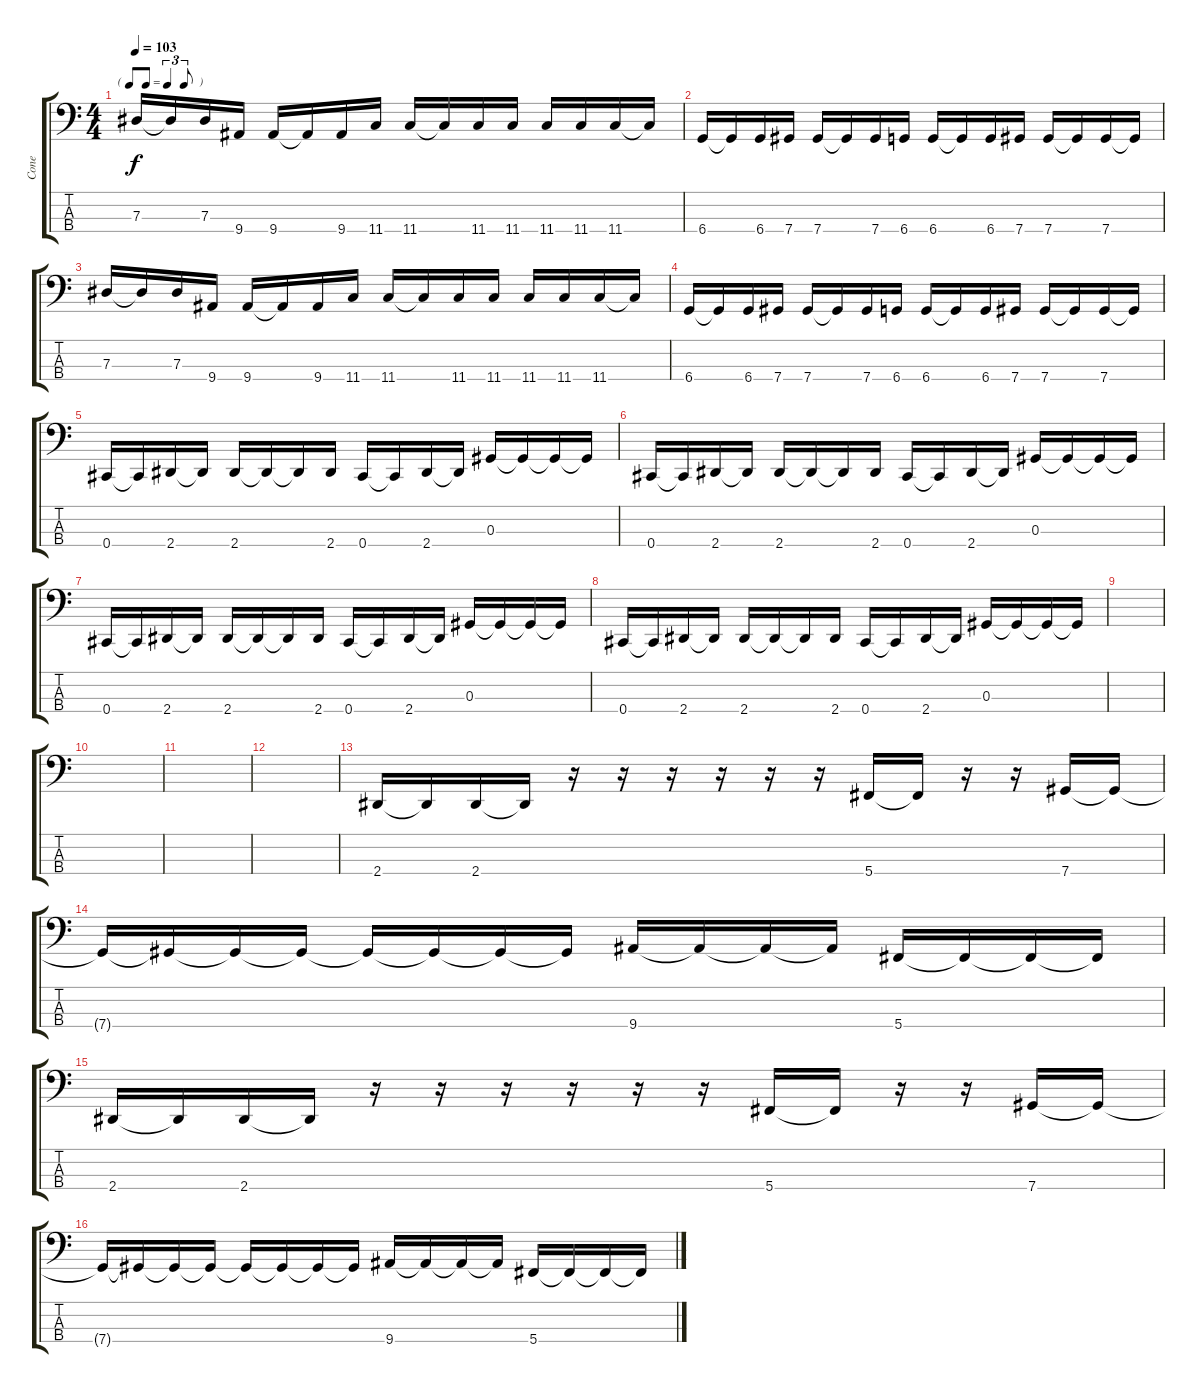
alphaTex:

\track ("Cone" "Cone") {instrument electricbasspick}
\staff {score tabs}
\tuning (Gb2 Db2 Ab1 Db1) {hide}
\ts (4 4)
\tf triplet8th
\tempo 103
\clef f4
\ks c
7.3.16{dy f} 7.3{t}.16 7.3.16 9.4.16 9.4.16 9.4{t}.16 9.4.16 11.4.16 11.4.16 11.4{t}.16 11.4.16 11.4.16 11.4.16 11.4.16 11.4.16 11.4{t}.16 |
6.4.16 6.4{t}.16 6.4.16 7.4.16 7.4.16 7.4{t}.16 7.4.16 6.4.16 6.4.16 6.4{t}.16 6.4.16 7.4.16 7.4.16 7.4{t}.16 7.4.16 7.4{t}.16 |
7.3.16 7.3{t}.16 7.3.16 9.4.16 9.4.16 9.4{t}.16 9.4.16 11.4.16 11.4.16 11.4{t}.16 11.4.16 11.4.16 11.4.16 11.4.16 11.4.16 11.4{t}.16 |
6.4.16 6.4{t}.16 6.4.16 7.4.16 7.4.16 7.4{t}.16 7.4.16 6.4.16 6.4.16 6.4{t}.16 6.4.16 7.4.16 7.4.16 7.4{t}.16 7.4.16 7.4{t}.16 |
0.4.16 0.4{t}.16 2.4.16 2.4{t}.16 2.4.16 2.4{t}.16 2.4{t}.16 2.4.16 0.4.16 0.4{t}.16 2.4.16 2.4{t}.16 0.3.16 0.3{t}.16 0.3{t}.16 0.3{t}.16 |
0.4.16 0.4{t}.16 2.4.16 2.4{t}.16 2.4.16 2.4{t}.16 2.4{t}.16 2.4.16 0.4.16 0.4{t}.16 2.4.16 2.4{t}.16 0.3.16 0.3{t}.16 0.3{t}.16 0.3{t}.16 |
0.4.16 0.4{t}.16 2.4.16 2.4{t}.16 2.4.16 2.4{t}.16 2.4{t}.16 2.4.16 0.4.16 0.4{t}.16 2.4.16 2.4{t}.16 0.3.16 0.3{t}.16 0.3{t}.16 0.3{t}.16 |
0.4.16 0.4{t}.16 2.4.16 2.4{t}.16 2.4.16 2.4{t}.16 2.4{t}.16 2.4.16 0.4.16 0.4{t}.16 2.4.16 2.4{t}.16 0.3.16 0.3{t}.16 0.3{t}.16 0.3{t}.16 |
|
|
|
|
2.4.16 2.4{t}.16 2.4.16 2.4{t}.16 r.16 r.16 r.16 r.16 r.16 r.16 5.4.16 5.4{t}.16 r.16 r.16 7.4.16 7.4{t}.16 |
7.4{t}.16 7.4{t}.16 7.4{t}.16 7.4{t}.16 7.4{t}.16 7.4{t}.16 7.4{t}.16 7.4{t}.16 9.4.16 9.4{t}.16 9.4{t}.16 9.4{t}.16 5.4.16 5.4{t}.16 5.4{t}.16 5.4{t}.16 |
2.4.16 2.4{t}.16 2.4.16 2.4{t}.16 r.16 r.16 r.16 r.16 r.16 r.16 5.4.16 5.4{t}.16 r.16 r.16 7.4.16 7.4{t}.16 |
7.4{t}.16 7.4{t}.16 7.4{t}.16 7.4{t}.16 7.4{t}.16 7.4{t}.16 7.4{t}.16 7.4{t}.16 9.4.16 9.4{t}.16 9.4{t}.16 9.4{t}.16 5.4.16 5.4{t}.16 5.4{t}.16 5.4{t}.16
